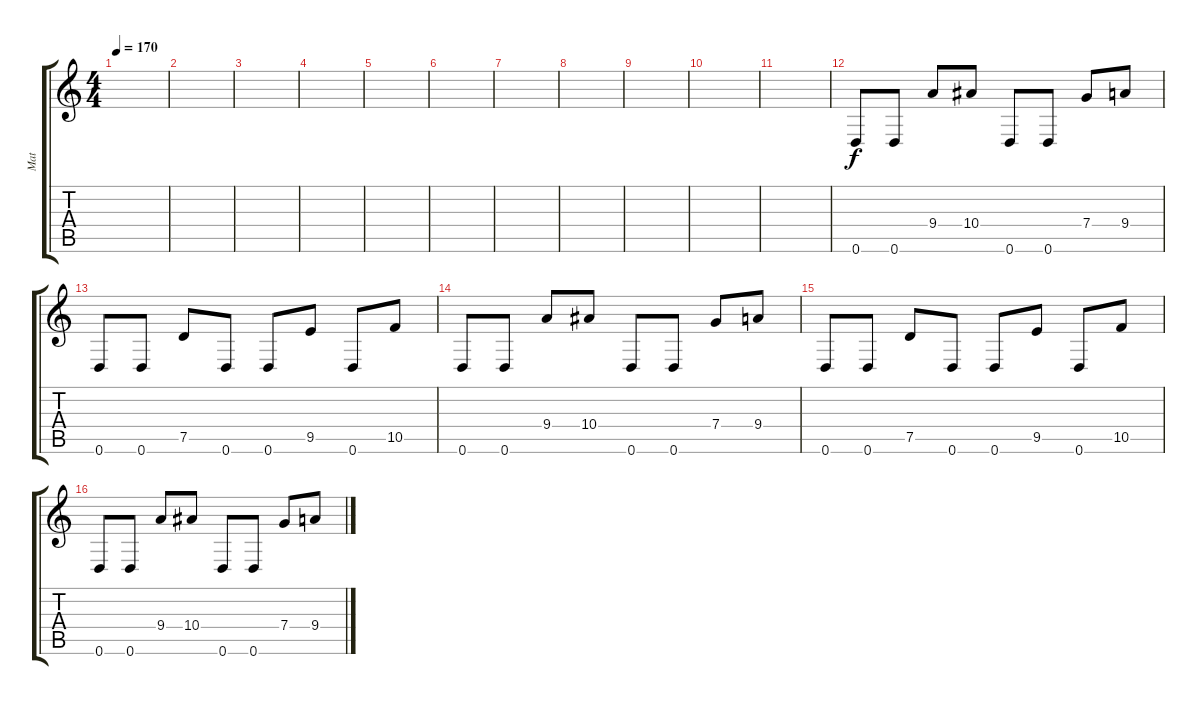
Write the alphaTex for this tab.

\track ("Mat" "Mat") {instrument distortionguitar}
\staff {score tabs}
\tuning (D4 A3 F3 C3 G2 D2) {hide}
\ts (4 4)
\tempo 170
\clef g2
\ks c
|
|
|
|
|
|
|
|
|
|
|
0.6.8 0.6.8 9.4.8 10.4.8 0.6.8 0.6.8 7.4.8 9.4.8 |
0.6.8 0.6.8 7.5.8 0.6.8 0.6.8 9.5.8 0.6.8 10.5.8 |
0.6.8 0.6.8 9.4.8 10.4.8 0.6.8 0.6.8 7.4.8 9.4.8 |
0.6.8 0.6.8 7.5.8 0.6.8 0.6.8 9.5.8 0.6.8 10.5.8 |
0.6.8 0.6.8 9.4.8 10.4.8 0.6.8 0.6.8 7.4.8 9.4.8
